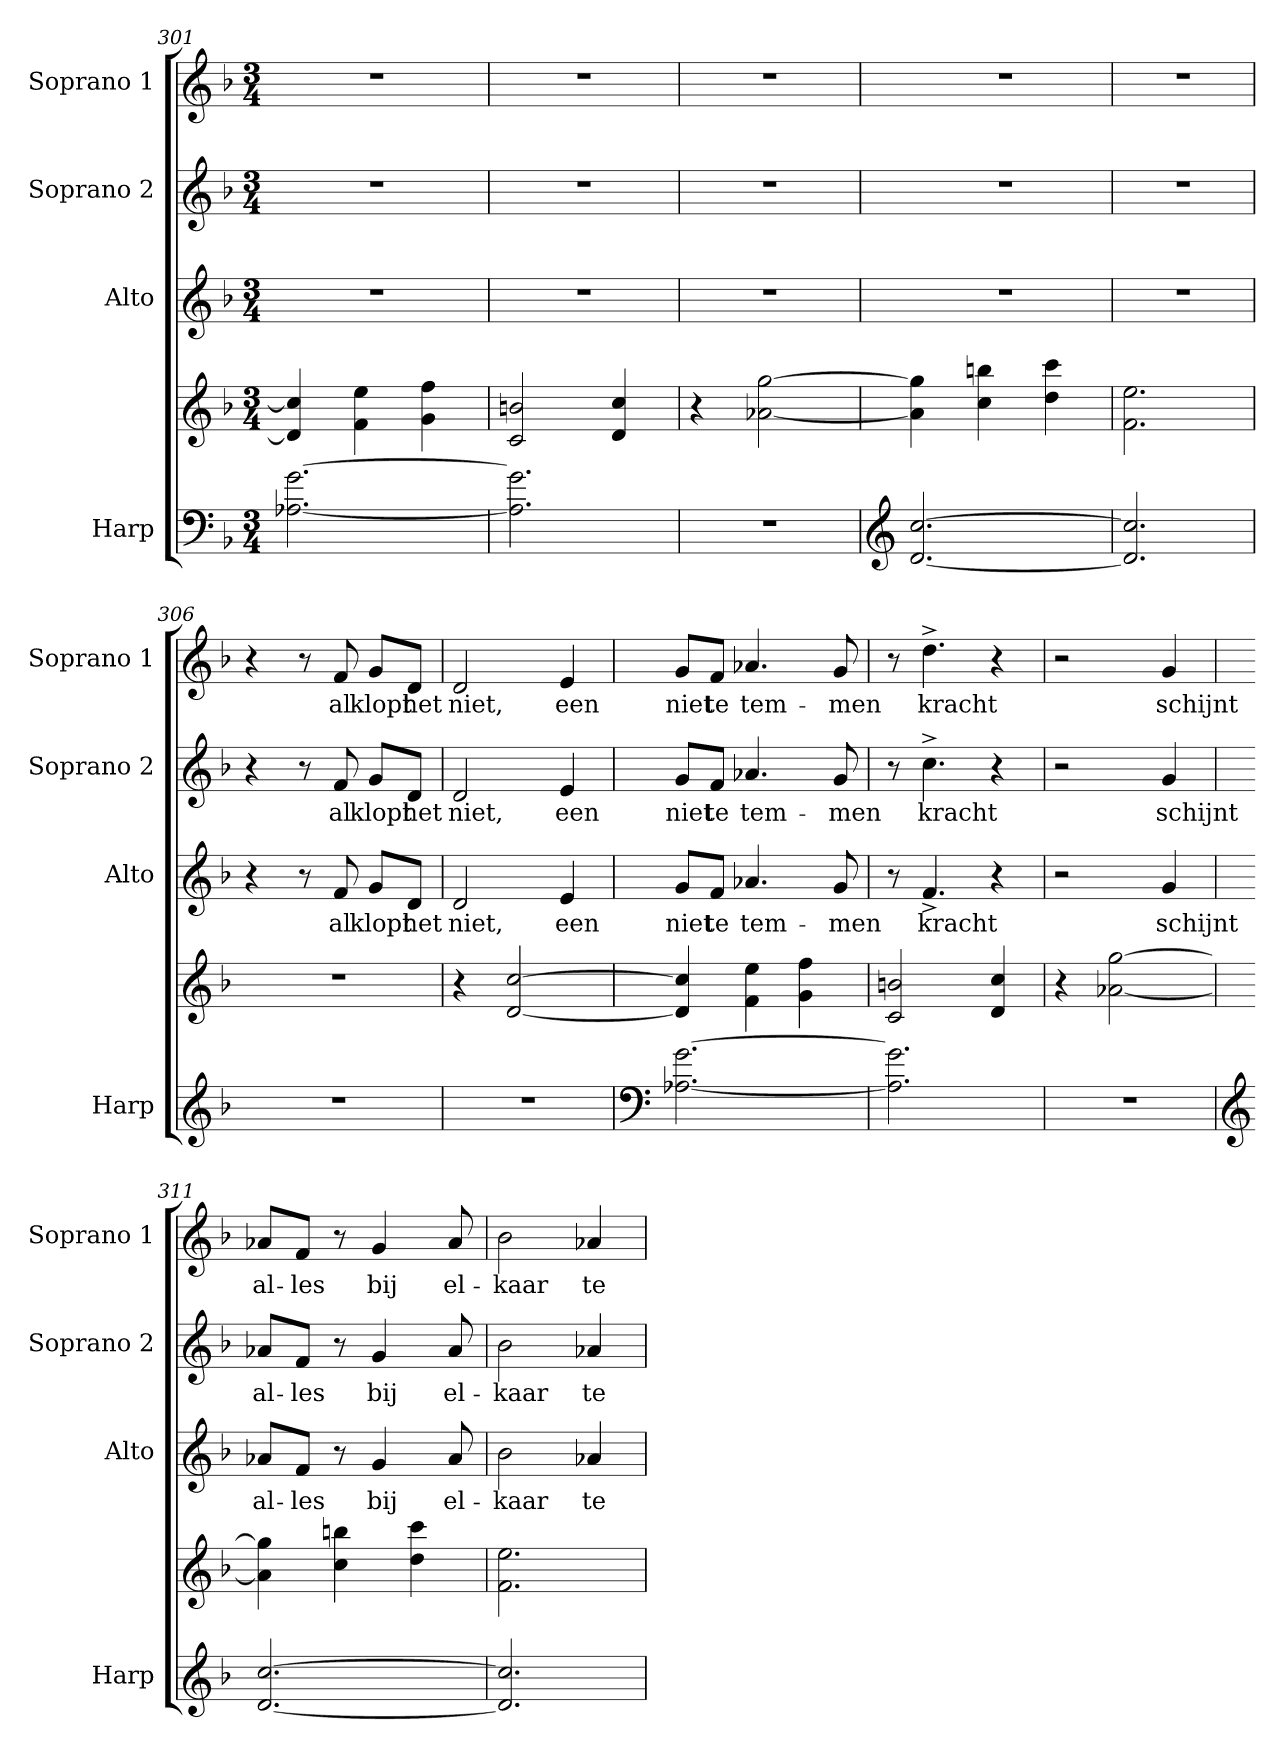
**kern	**kern	**kern	**text	**kern	**text	**kern	**text
*part4	*part4	*part3	*part3	*part2	*part2	*part1	*part1
*staff5	*staff4	*staff3	*staff3	*staff2	*staff2	*staff1	*staff1
*I"Harp	*	*I"Alto	*	*I"Soprano 2	*	*I"Soprano 1	*
*I'Harp	*	*I'Alto	*	*I'Soprano 2	*	*I'Soprano 1	*
!!LO:LB:g=z
*clefF4	*clefG2	*clefG2	*	*clefG2	*	*clefG2	*
*k[b-]	*k[b-]	*k[b-]	*	*k[b-]	*	*k[b-]	*
*F:	*F:	*F:	*	*F:	*	*F:	*
*M3/4	*M3/4	*M3/4	*	*M3/4	*	*M3/4	*
=301	=301	=301	=301	=301	=301	=301	=301
!	!	!LO:N:vis=1	!	!LO:N:vis=1	!	!LO:N:vis=1	!
[2.A-X\ [2.g\	4d/] 4cc/]	2.r	.	2.r	.	2.r	.
.	4f\ 4ee\	.	.	.	.	.	.
.	4g\ 4ff\	.	.	.	.	.	.
=302	=302	=302	=302	=302	=302	=302	=302
!	!	!LO:N:vis=1	!	!LO:N:vis=1	!	!LO:N:vis=1	!
2.A-\] 2.g\]	2c/ 2bn/	2.r	.	2.r	.	2.r	.
.	4d/ 4cc/	.	.	.	.	.	.
=303	=303	=303	=303	=303	=303	=303	=303
!LO:N:vis=1	!	!LO:N:vis=1	!	!LO:N:vis=1	!	!LO:N:vis=1	!
2.r	4r	2.r	.	2.r	.	2.r	.
.	[2a-X\ [2gg\	.	.	.	.	.	.
=304	=304	=304	=304	=304	=304	=304	=304
*clefG2	*	*	*	*	*	*	*
!	!	!LO:N:vis=1	!	!LO:N:vis=1	!	!LO:N:vis=1	!
[2.d/ [2.cc/	4a-\] 4gg\]	2.r	.	2.r	.	2.r	.
.	4cc\ 4bbn\	.	.	.	.	.	.
.	4dd\ 4ccc\	.	.	.	.	.	.
=305	=305	=305	=305	=305	=305	=305	=305
!	!	!LO:N:vis=1	!	!LO:N:vis=1	!	!LO:N:vis=1	!
2.d/] 2.cc/]	2.f\ 2.ee\	2.r	.	2.r	.	2.r	.
=306	=306	=306	=306	=306	=306	=306	=306
!LO:N:vis=1	!LO:N:vis=1	!	!	!	!	!	!
2.r	2.r	4r	.	4r	.	4r	.
.	.	8r	.	8r	.	8r	.
!	!	!	!LO:LY:b	!	!LO:LY:b	!	!LO:LY:b
.	.	8f/	al	8f/	al	8f/	al
!	!	!	!LO:LY:b	!	!LO:LY:b	!	!LO:LY:b
.	.	8g/L	klopt	8g/L	klopt	8g/L	klopt
!	!	!	!LO:LY:b	!	!LO:LY:b	!	!LO:LY:b
.	.	8d/J	het	8d/J	het	8d/J	het
!!LO:LB:g=z
=307	=307	=307	=307	=307	=307	=307	=307
!LO:N:vis=1	!	!	!LO:LY:b	!	!LO:LY:b	!	!LO:LY:b
2.r	4r	2d/	niet,	2d/	niet,	2d/	niet,
.	[2d/ [2cc/	.	.	.	.	.	.
!	!	!	!LO:LY:b	!	!LO:LY:b	!	!LO:LY:b
.	.	4e/	een	4e/	een	4e/	een
=308	=308	=308	=308	=308	=308	=308	=308
*clefF4	*	*	*	*	*	*	*
!	!	!	!LO:LY:b	!	!LO:LY:b	!	!LO:LY:b
[2.A-X\ [2.g\	4d/] 4cc/]	8g/L	niet	8g/L	niet	8g/L	niet
!	!	!	!LO:LY:b	!	!LO:LY:b	!	!LO:LY:b
.	.	8f/J	te	8f/J	te	8f/J	te
!	!	!	!LO:LY:b	!	!LO:LY:b	!	!LO:LY:b
.	4f\ 4ee\	4.a-X/	tem-	4.a-X/	tem-	4.a-X/	tem-
.	4g\ 4ff\	.	.	.	.	.	.
!	!	!	!LO:LY:b	!	!LO:LY:b	!	!LO:LY:b
.	.	8g/	-men	8g/	-men	8g/	-men
=309	=309	=309	=309	=309	=309	=309	=309
2.A-\] 2.g\]	2c/ 2bn/	8r	.	8r	.	8r	.
!	!	!	!LO:LY:b	!	!LO:LY:b	!	!LO:LY:b
.	.	4.f^/	kracht	4.cc^\	kracht	4.dd^\	kracht
.	4d/ 4cc/	4r	.	4r	.	4r	.
=310	=310	=310	=310	=310	=310	=310	=310
!LO:N:vis=1	!	!	!	!	!	!	!
2.r	4r	2r	.	2r	.	2r	.
.	[2a-X\ [2gg\	.	.	.	.	.	.
!	!	!	!LO:LY:b	!	!LO:LY:b	!	!LO:LY:b
.	.	4g/	schijnt	4g/	schijnt	4g/	schijnt
=311	=311	=311	=311	=311	=311	=311	=311
*clefG2	*	*	*	*	*	*	*
!	!	!	!LO:LY:b	!	!LO:LY:b	!	!LO:LY:b
[2.d/ [2.cc/	4a-\] 4gg\]	8a-X/L	al-	8a-X/L	al-	8a-X/L	al-
!	!	!	!LO:LY:b	!	!LO:LY:b	!	!LO:LY:b
.	.	8f/J	-les	8f/J	-les	8f/J	-les
.	4cc\ 4bbn\	8r	.	8r	.	8r	.
!	!	!	!LO:LY:b	!	!LO:LY:b	!	!LO:LY:b
.	.	4g/	bij	4g/	bij	4g/	bij
.	4dd\ 4ccc\	.	.	.	.	.	.
!	!	!	!LO:LY:b	!	!LO:LY:b	!	!LO:LY:b
.	.	8a-/	el-	8a-/	el-	8a-/	el-
!!LO:LB:g=z
=312	=312	=312	=312	=312	=312	=312	=312
!	!	!	!LO:LY:b	!	!LO:LY:b	!	!LO:LY:b
2.d/] 2.cc/]	2.f\ 2.ee\	2b-\	-kaar	2b-\	kaar	2b-\	-kaar
!	!	!	!LO:LY:b	!	!LO:LY:b	!	!LO:LY:b
.	.	4a-X/	te	4a-X/	te	4a-X/	te
=	=	=	=	=	=	=	=
*-	*-	*-	*-	*-	*-	*-	*-
